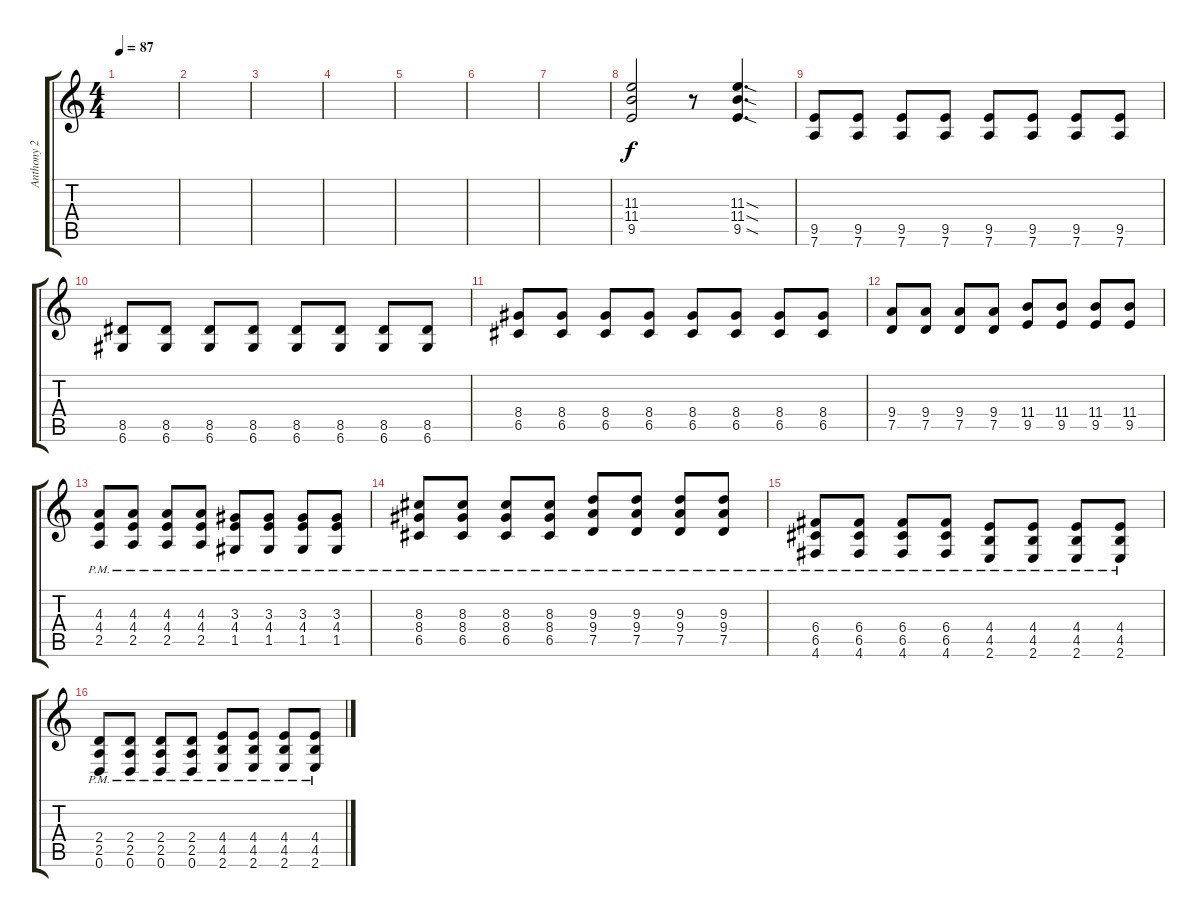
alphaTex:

\track ("Anthony 2" "Anthony 2") {instrument distortionguitar}
\staff {score tabs}
\tuning (D4 A3 F3 C3 G2 D2) {hide}
\ts (4 4)
\tempo 87
\clef g2
\ks c
|
|
|
|
|
|
|
(11.3 11.4 9.5).2 r.8 (11.3{sod} 11.4{sod} 9.5{sod}).4{d} |
(9.5 7.6).8 (9.5 7.6).8 (9.5 7.6).8 (9.5 7.6).8 (9.5 7.6).8 (9.5 7.6).8 (9.5 7.6).8 (9.5 7.6).8 |
(8.5 6.6).8 (8.5 6.6).8 (8.5 6.6).8 (8.5 6.6).8 (8.5 6.6).8 (8.5 6.6).8 (8.5 6.6).8 (8.5 6.6).8 |
(8.4 6.5).8 (8.4 6.5).8 (8.4 6.5).8 (8.4 6.5).8 (8.4 6.5).8 (8.4 6.5).8 (8.4 6.5).8 (8.4 6.5).8 |
(9.4 7.5).8 (9.4 7.5).8 (9.4 7.5).8 (9.4 7.5).8 (11.4 9.5).8 (11.4 9.5).8 (11.4 9.5).8 (11.4 9.5).8 |
(4.3{pm} 4.4{pm} 2.5{pm}).8 (4.3{pm} 4.4{pm} 2.5{pm}).8 (4.3{pm} 4.4{pm} 2.5{pm}).8 (4.3{pm} 4.4{pm} 2.5{pm}).8 (3.3{pm} 4.4{pm} 1.5{pm}).8 (3.3{pm} 4.4{pm} 1.5{pm}).8 (3.3{pm} 4.4{pm} 1.5{pm}).8 (3.3{pm} 4.4{pm} 1.5{pm}).8 |
(8.3{pm} 8.4{pm} 6.5{pm}).8 (8.3{pm} 8.4{pm} 6.5{pm}).8 (8.3{pm} 8.4{pm} 6.5{pm}).8 (8.3{pm} 8.4{pm} 6.5{pm}).8 (9.3{pm} 9.4{pm} 7.5{pm}).8 (9.3{pm} 9.4{pm} 7.5{pm}).8 (9.3{pm} 9.4{pm} 7.5{pm}).8 (9.3{pm} 9.4{pm} 7.5{pm}).8 |
(6.4{pm} 6.5{pm} 4.6{pm}).8 (6.4{pm} 6.5{pm} 4.6{pm}).8 (6.4{pm} 6.5{pm} 4.6{pm}).8 (6.4{pm} 6.5{pm} 4.6{pm}).8 (4.4{pm} 4.5{pm} 2.6{pm}).8 (4.4{pm} 4.5{pm} 2.6{pm}).8 (4.4{pm} 4.5{pm} 2.6{pm}).8 (4.4{pm} 4.5{pm} 2.6{pm}).8 |
(2.4{pm} 2.5{pm} 0.6{pm}).8 (2.4{pm} 2.5{pm} 0.6{pm}).8 (2.4{pm} 2.5{pm} 0.6{pm}).8 (2.4{pm} 2.5{pm} 0.6{pm}).8 (4.4{pm} 4.5{pm} 2.6{pm}).8 (4.4{pm} 4.5{pm} 2.6{pm}).8 (4.4{pm} 4.5{pm} 2.6{pm}).8 (4.4{pm} 4.5{pm} 2.6{pm}).8
